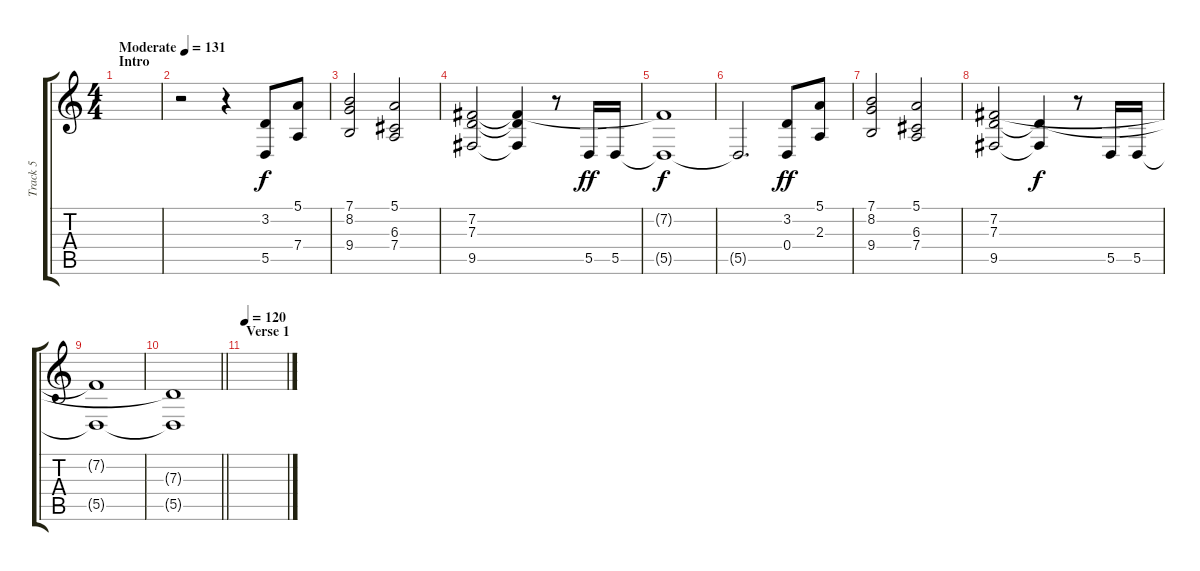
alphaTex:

\track ("Track 5" "Track 5") {instrument synthstrings1}
\staff {score tabs}
\tuning (E4 B3 G3 D3 A2 E2) {hide}
\ts (4 4)
\section ("" "Intro")
\tempo (131 "Moderate")
\clef g2
\ks c
|
r.2 r.4 (3.2 5.5).8 (5.1 7.4).8 |
(7.1 8.2 9.4).2 (5.1 6.3 7.4).2 |
(7.2 7.3 9.5).2 (7.2{t} 7.3{t} 9.5{t}).4{dy f} r.8 5.5.16{dy ff} 5.5.16 |
(7.2{t} 5.5{t}).1{dy f} |
5.5{t}.2{d} (3.2 0.4).8{dy ff} (5.1 2.3).8 |
(7.1 8.2 9.4).2 (5.1 6.3 7.4).2 |
(7.2 7.3 9.5).2 (7.3{t} 9.5{t}).4{dy f} r.8 5.5.16 5.5.16 |
(7.2{t} 5.5{t}).1 |
\barLineRight lightlight
(7.3{t} 5.5{t}).1 |
\section ("" "Verse 1")
\tempo 120
